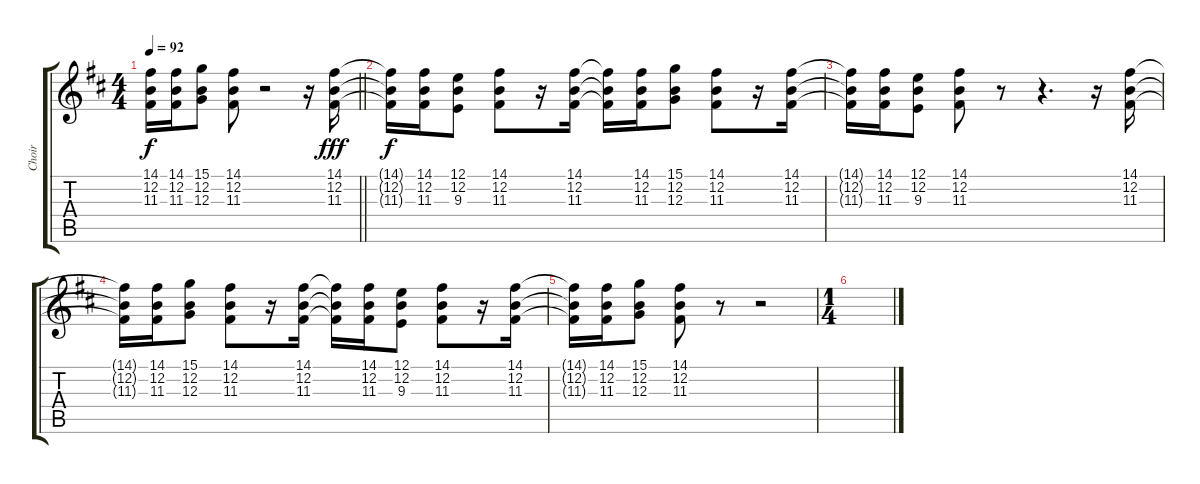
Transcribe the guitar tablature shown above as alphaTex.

\track ("Choir" "Choir") {instrument choiraahs}
\staff {score tabs}
\tuning (E4 B3 G3 D3 A2 E2) {hide}
\ts (4 4)
\tempo 92
\clef g2
\barLineRight lightlight
\ks bminor
(14.1{t} 12.2{t} 11.3{t}).16{dy f} (14.1 12.2 11.3).16 (15.1 12.2 12.3).8 (14.1 12.2 11.3).8 r.2 r.16 (14.1 12.2 11.3).16{dy fff} |
(14.1{t} 12.2{t} 11.3{t}).16{dy f} (14.1 12.2 11.3).16 (12.1 12.2 9.3).8 (14.1 12.2 11.3).8 r.16 (14.1 12.2 11.3).16 (14.1{t} 12.2{t} 11.3{t}).16 (14.1 12.2 11.3).16 (15.1 12.2 12.3).8 (14.1 12.2 11.3).8 r.16 (14.1 12.2 11.3).16 |
(14.1{t} 12.2{t} 11.3{t}).16 (14.1 12.2 11.3).16 (12.1 12.2 9.3).8 (14.1 12.2 11.3).8 r.8 r.4{d} r.16 (14.1 12.2 11.3).16 |
(14.1{t} 12.2{t} 11.3{t}).16 (14.1 12.2 11.3).16 (15.1 12.2 12.3).8 (14.1 12.2 11.3).8 r.16 (14.1 12.2 11.3).16 (14.1{t} 12.2{t} 11.3{t}).16 (14.1 12.2 11.3).16 (12.1 12.2 9.3).8 (14.1 12.2 11.3).8 r.16 (14.1 12.2 11.3).16 |
(14.1{t} 12.2{t} 11.3{t}).16 (14.1 12.2 11.3).16 (15.1 12.2 12.3).8 (14.1 12.2 11.3).8 r.8 r.2 |
\ts (1 4)
